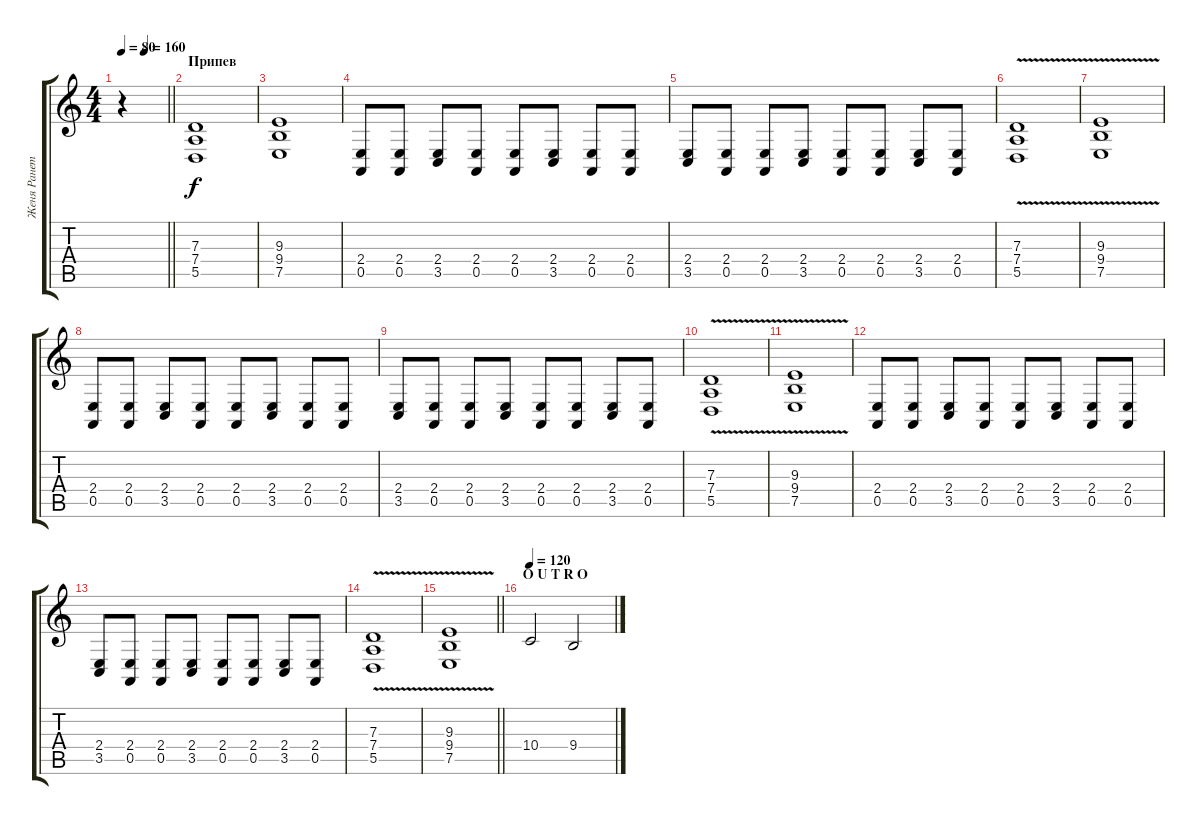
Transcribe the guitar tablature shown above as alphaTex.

\track ("Женя Ранетка" "Женя Ранет") {instrument cello}
\staff {score tabs}
\tuning (E4 B3 G3 D3 A2 E2) {hide}
\ts (4 4)
\tempo 80
\tempo (160 0.5)
\clef g2
\barLineRight lightlight
\ks c
r.4{dy f} |
\section ("" "Припев")
(7.3 7.4 5.5).1{instrument cello} |
(9.3 9.4 7.5).1 |
(2.4 0.5).8 (2.4 0.5).8 (2.4 3.5).8 (2.4 0.5).8 (2.4 0.5).8 (2.4 3.5).8 (2.4 0.5).8 (2.4 0.5).8 |
(2.4 3.5).8 (2.4 0.5).8 (2.4 0.5).8 (2.4 3.5).8 (2.4 0.5).8 (2.4 0.5).8 (2.4 3.5).8 (2.4 0.5).8 |
(7.3 7.4{v} 5.5).1{instrument cello} |
(9.3 9.4{v} 7.5).1 |
(2.4 0.5).8 (2.4 0.5).8 (2.4 3.5).8 (2.4 0.5).8 (2.4 0.5).8 (2.4 3.5).8 (2.4 0.5).8 (2.4 0.5).8 |
(2.4 3.5).8 (2.4 0.5).8 (2.4 0.5).8 (2.4 3.5).8 (2.4 0.5).8 (2.4 0.5).8 (2.4 3.5).8 (2.4 0.5).8 |
(7.3 7.4{v} 5.5).1 |
(9.3 9.4{v} 7.5).1 |
(2.4 0.5).8 (2.4 0.5).8 (2.4 3.5).8{instrument cello} (2.4 0.5).8 (2.4 0.5).8 (2.4 3.5).8 (2.4 0.5).8 (2.4 0.5).8 |
(2.4 3.5).8 (2.4 0.5).8 (2.4 0.5).8 (2.4 3.5).8 (2.4 0.5).8 (2.4 0.5).8 (2.4 3.5).8 (2.4 0.5).8 |
(7.3 7.4{v} 5.5).1 |
\barLineRight lightlight
(9.3 9.4{v} 7.5).1 |
\section ("" "O U T R O")
\tempo 120
10.4.2 9.4.2
